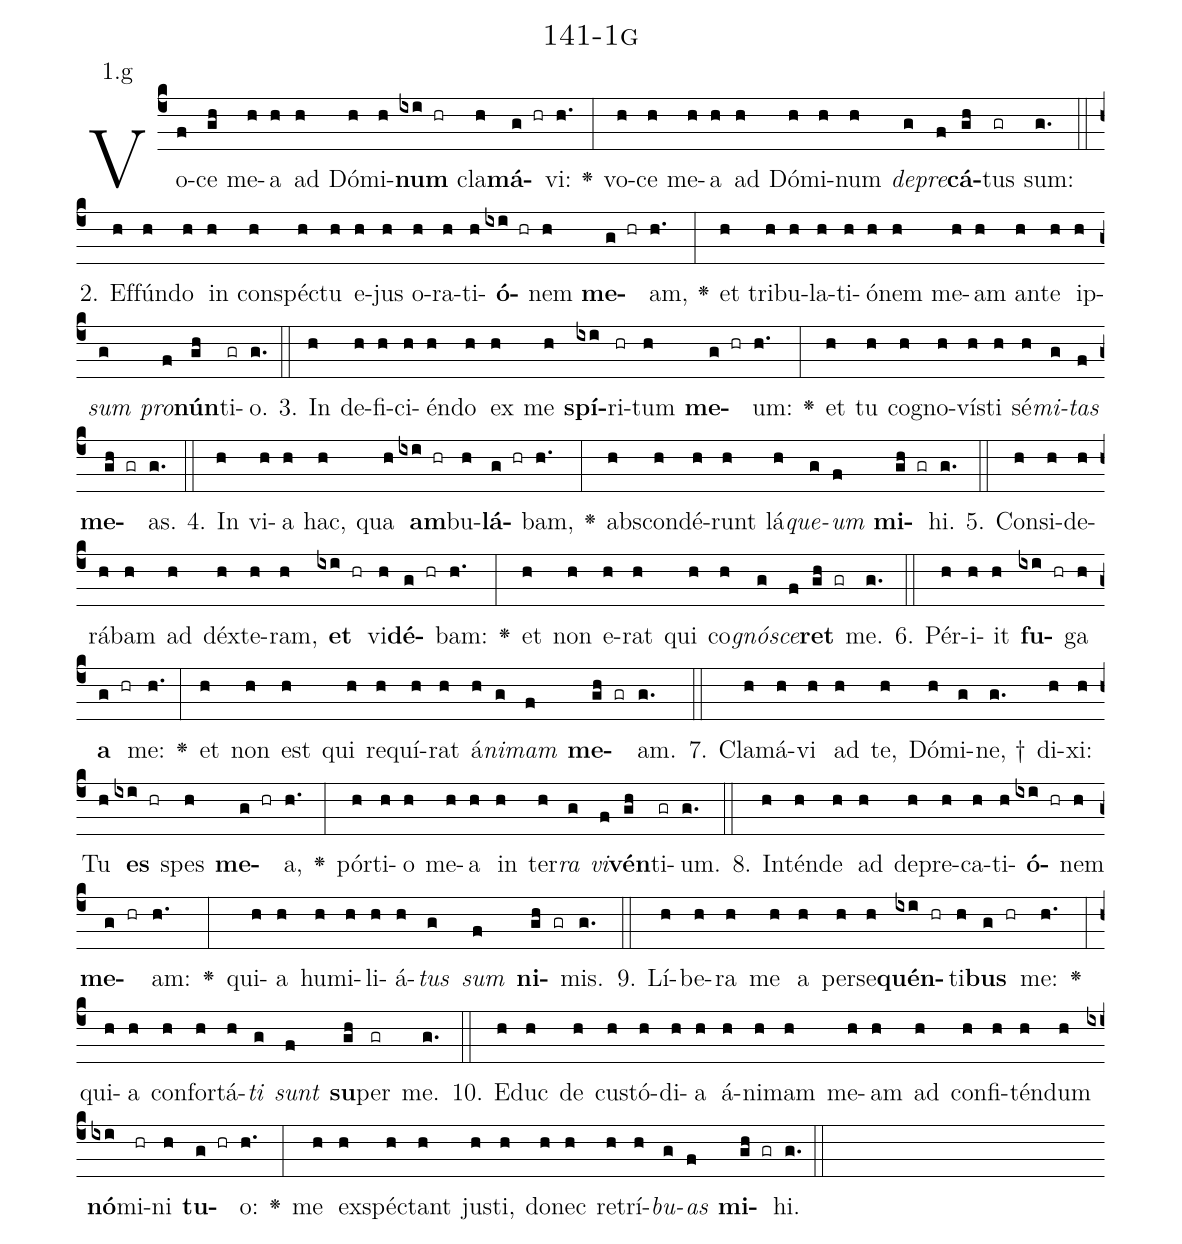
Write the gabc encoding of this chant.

name: 141-1g;
annotation: 1.g;
%%
(c4)Vo(f)ce(gh) me(h)a(h) ad(h) Dó(h)mi(h)<b>num</b>(ixi hr) cla(h)<b>má</b>(g hr)vi:(h.) <v>\greheightstar</v>(:) vo(h)ce(h) me(h)a(h) ad(h) Dó(h)mi(h)num(h) <i>de</i>(g)<i>pre</i>(f)<b>cá</b>(gh)tus(gr) sum:(g.) (::)
2. Ef(h)fún(h)do(h) in(h) con(h)spéc(h)tu(h) e(h)jus(h) o(h)ra(h)ti(h)<b>ó</b>(ixi hr)nem(h) <b>me</b>(g hr)am,(h.) <v>\greheightstar</v>(:) et(h) tri(h)bu(h)la(h)ti(h)ó(h)nem(h) me(h)am(h) an(h)te(h) ip(h)<i>sum</i>(g) <i>pro</i>(f)<b>nún</b>(gh)ti(gr)o.(g.) (::)
3. In(h) de(h)fi(h)ci(h)én(h)do(h) ex(h) me(h) <b>spí</b>(ixi)ri(hr)tum(h) <b>me</b>(g hr)um:(h.) <v>\greheightstar</v>(:) et(h) tu(h) co(h)gno(h)vís(h)ti(h) sé(h)<i>mi</i>(g)<i>tas</i>(f) <b>me</b>(gh gr)as.(g.) (::)
4. In(h) vi(h)a(h) hac,(h) qua(h) <b>am</b>(ixi hr)bu(h)<b>lá</b>(g hr)bam,(h.) <v>\greheightstar</v>(:) abs(h)con(h)dé(h)runt(h) lá(h)<i>que</i>(g)<i>um</i>(f) <b>mi</b>(gh gr)hi.(g.) (::)
5. Con(h)si(h)de(h)rá(h)bam(h) ad(h) déx(h)te(h)ram,(h) <b>et</b>(ixi hr) vi(h)<b>dé</b>(g hr)bam:(h.) <v>\greheightstar</v>(:) et(h) non(h) e(h)rat(h) qui(h) co(h)<i>gnó</i>(g)<i>sce</i>(f)<b>ret</b>(gh gr) me.(g.) (::)
6. Pér(h)i(h)it(h) <b>fu</b>(ixi hr)ga(h) <b>a</b>(g hr) me:(h.) <v>\greheightstar</v>(:) et(h) non(h) est(h) qui(h) re(h)quí(h)rat(h) á(h)<i>ni</i>(g)<i>mam</i>(f) <b>me</b>(gh gr)am.(g.) (::)
7. Cla(h)má(h)vi(h) ad(h) te,(h) Dó(h)mi(g)ne, †(g.) di(h)xi:(h) Tu(h) <b>es</b>(ixi hr) spes(h) <b>me</b>(g hr)a,(h.) <v>\greheightstar</v>(:) pór(h)ti(h)o(h) me(h)a(h) in(h) ter(h)<i>ra</i>(g) <i>vi</i>(f)<b>vén</b>(gh)ti(gr)um.(g.) (::)
8. In(h)tén(h)de(h) ad(h) de(h)pre(h)ca(h)ti(h)<b>ó</b>(ixi hr)nem(h) <b>me</b>(g hr)am:(h.) <v>\greheightstar</v>(:) qui(h)a(h) hu(h)mi(h)li(h)á(h)<i>tus</i>(g) <i>sum</i>(f) <b>ni</b>(gh gr)mis.(g.) (::)
9. Lí(h)be(h)ra(h) me(h) a(h) per(h)se(h)<b>quén</b>(ixi hr)ti(h)<b>bus</b>(g hr) me:(h.) <v>\greheightstar</v>(:) qui(h)a(h) con(h)for(h)tá(h)<i>ti</i>(g) <i>sunt</i>(f) <b>su</b>(gh)per(gr) me.(g.) (::)
10. E(h)duc(h) de(h) cus(h)tó(h)di(h)a(h) á(h)ni(h)mam(h) me(h)am(h) ad(h) con(h)fi(h)tén(h)dum(h) <b>nó</b>(ixi)mi(hr)ni(h) <b>tu</b>(g hr)o:(h.) <v>\greheightstar</v>(:) me(h) ex(h)spéc(h)tant(h) jus(h)ti,(h) do(h)nec(h) re(h)trí(h)<i>bu</i>(g)<i>as</i>(f) <b>mi</b>(gh gr)hi.(g.) (::)
